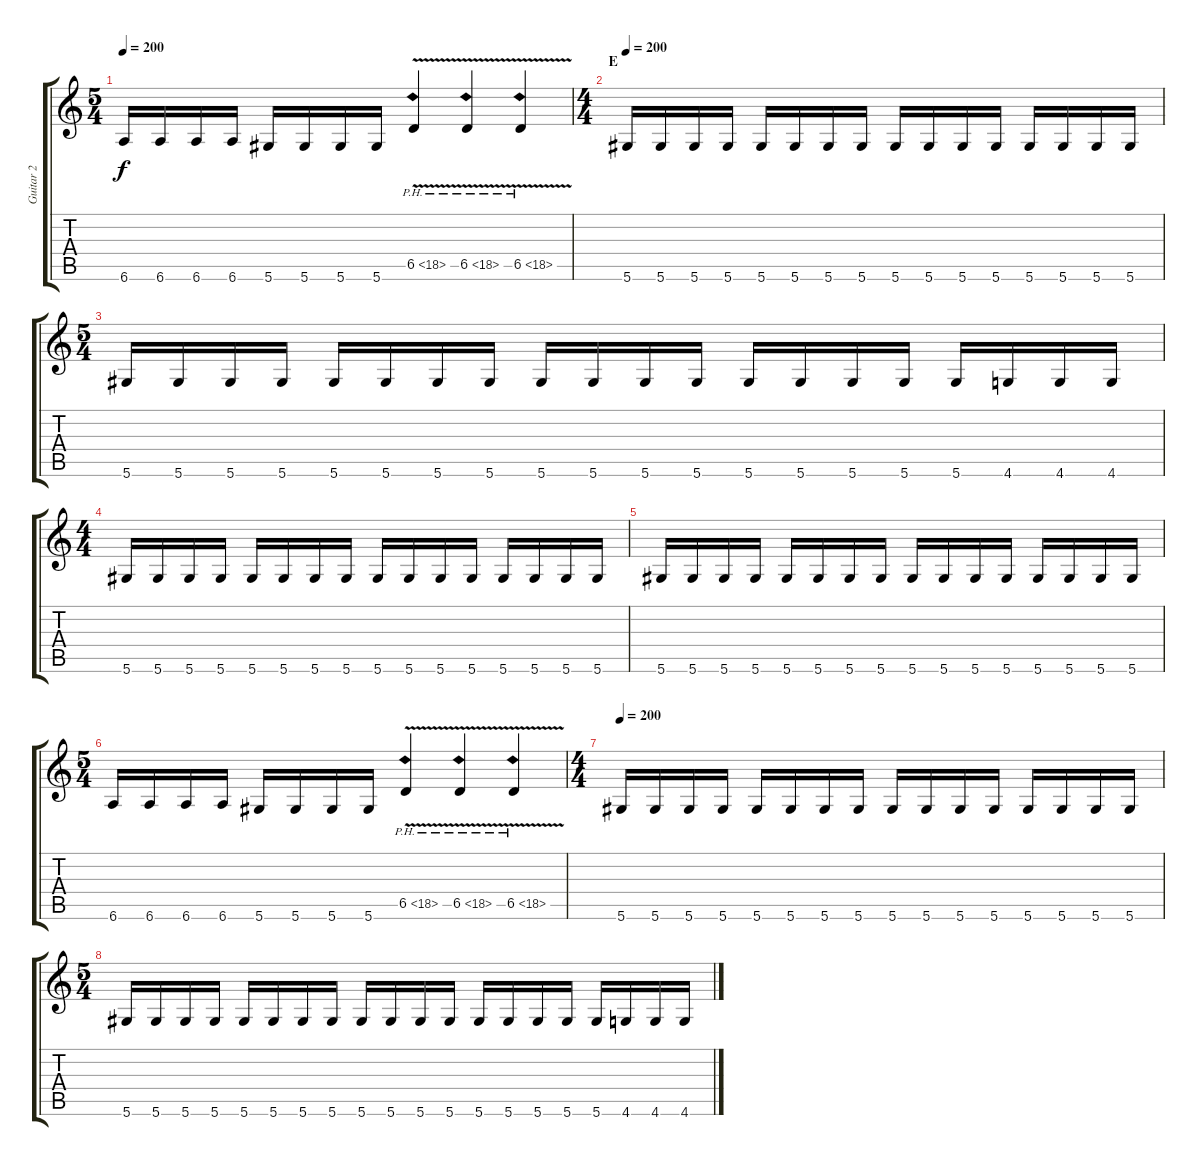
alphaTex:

\track ("Guitar 2" "Guitar 2") {instrument overdrivenguitar}
\staff {score tabs}
\tuning (Eb4 Bb3 Gb3 Db3 Ab2 Eb2) {hide}
\ts (5 4)
\tempo 200
\clef g2
\ks c
6.6.16{dy f} 6.6.16 6.6.16 6.6.16 5.6.16 5.6.16 5.6.16 5.6.16 6.5{ph 12 v}.4 6.5{ph 12 v}.4 6.5{ph 12 v}.4 |
\ts (4 4)
\section ("" "E")
\tempo 200
5.6.16 5.6.16 5.6.16 5.6.16 5.6.16 5.6.16 5.6.16 5.6.16 5.6.16 5.6.16 5.6.16 5.6.16 5.6.16 5.6.16 5.6.16 5.6.16 |
\ts (5 4)
5.6.16 5.6.16 5.6.16 5.6.16 5.6.16 5.6.16 5.6.16 5.6.16 5.6.16 5.6.16 5.6.16 5.6.16 5.6.16 5.6.16 5.6.16 5.6.16 5.6.16 4.6.16 4.6.16 4.6.16 |
\ts (4 4)
5.6.16 5.6.16 5.6.16 5.6.16 5.6.16 5.6.16 5.6.16 5.6.16 5.6.16 5.6.16 5.6.16 5.6.16 5.6.16 5.6.16 5.6.16 5.6.16 |
5.6.16 5.6.16 5.6.16 5.6.16 5.6.16 5.6.16 5.6.16 5.6.16 5.6.16 5.6.16 5.6.16 5.6.16 5.6.16 5.6.16 5.6.16 5.6.16 |
\ts (5 4)
6.6.16 6.6.16 6.6.16 6.6.16 5.6.16 5.6.16 5.6.16 5.6.16 6.5{ph 12 v}.4 6.5{ph 12 v}.4 6.5{ph 12 v}.4 |
\ts (4 4)
\tempo 200
5.6.16 5.6.16 5.6.16 5.6.16 5.6.16 5.6.16 5.6.16 5.6.16 5.6.16 5.6.16 5.6.16 5.6.16 5.6.16 5.6.16 5.6.16 5.6.16 |
\ts (5 4)
5.6.16 5.6.16 5.6.16 5.6.16 5.6.16 5.6.16 5.6.16 5.6.16 5.6.16 5.6.16 5.6.16 5.6.16 5.6.16 5.6.16 5.6.16 5.6.16 5.6.16 4.6.16 4.6.16 4.6.16
